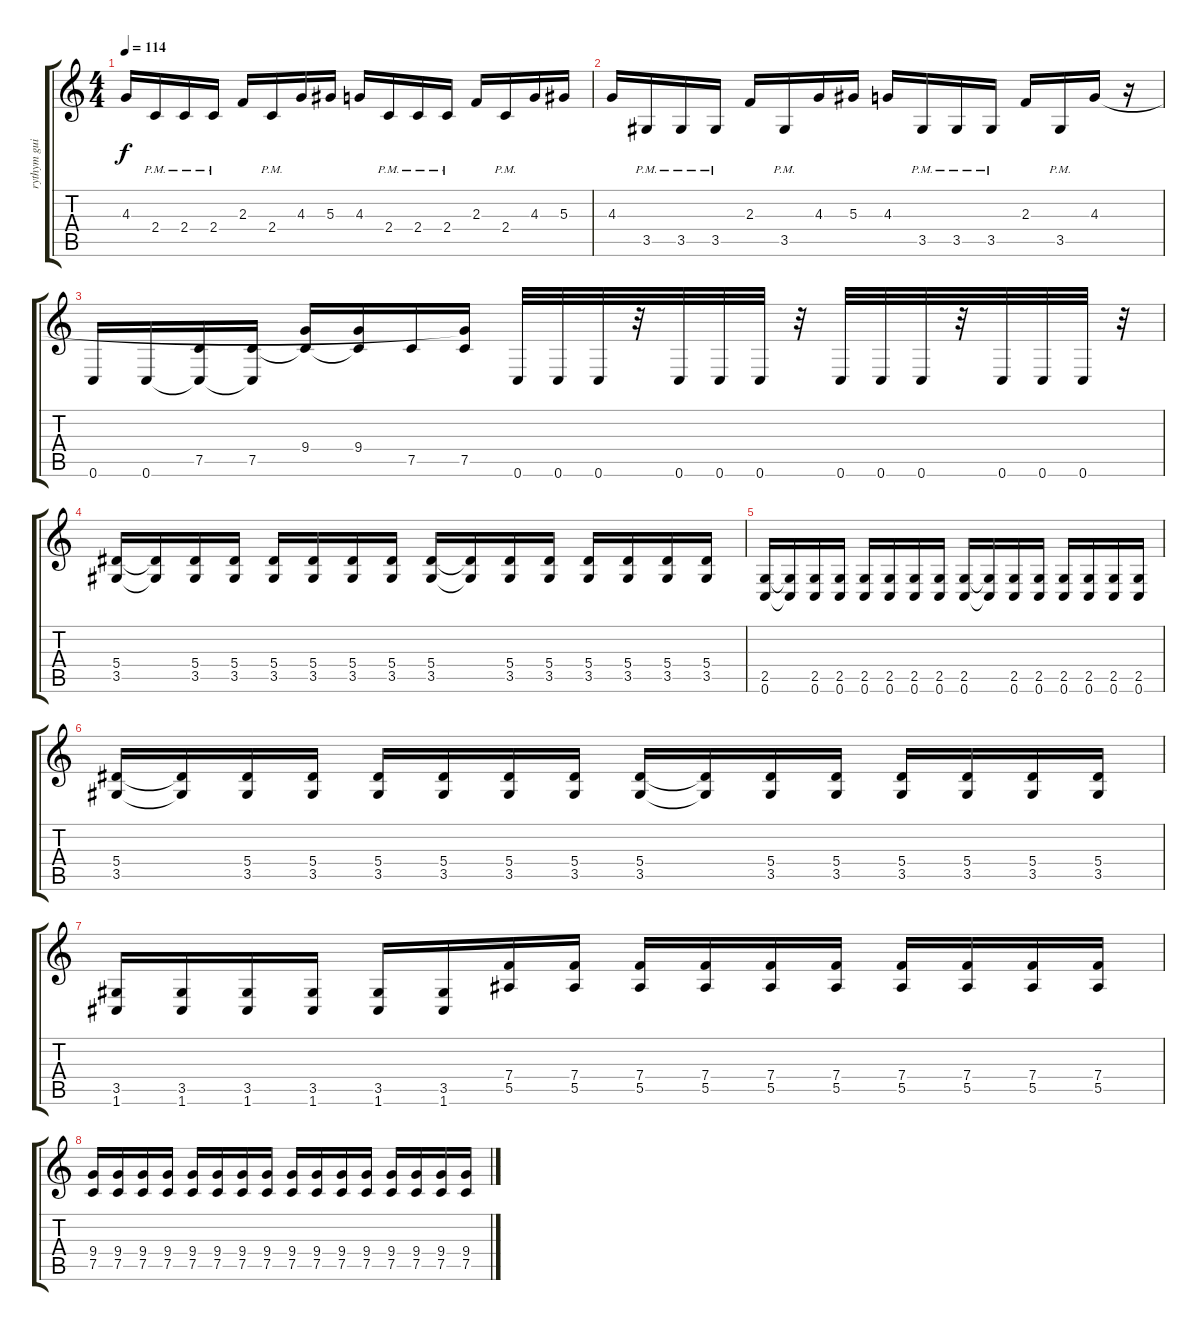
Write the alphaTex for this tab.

\track ("rythym guitar" "rythym gui") {instrument distortionguitar}
\staff {score tabs}
\tuning (C4 G3 Eb3 Bb2 F2 C2) {hide}
\ts (4 4)
\tempo 114
\clef g2
\ks c
4.3.16{dy f} 2.4{pm}.16 2.4{pm}.16 2.4{pm}.16 2.3.16 2.4{pm}.16 4.3.16 5.3.16 4.3.16 2.4{pm}.16 2.4{pm}.16 2.4{pm}.16 2.3.16 2.4{pm}.16 4.3.16 5.3.16 |
4.3.16 3.5{pm}.16 3.5{pm}.16 3.5{pm}.16 2.3.16 3.5{pm}.16 4.3.16 5.3.16 4.3.16 3.5{pm}.16 3.5{pm}.16 3.5{pm}.16 2.3.16 3.5{pm}.16 4.3.16 r.16 |
0.6.16 0.6.16 (7.5 0.6{t}).16 (7.5 0.6{t}).16 (9.4 7.5{t}).16 (9.4 7.5{t}).16 7.5.16 (4.3{t} 7.5).16 0.6.32 0.6.32 0.6.32 r.32 0.6.32 0.6.32 0.6.32 r.32 0.6.32 0.6.32 0.6.32 r.32 0.6.32 0.6.32 0.6.32 r.32 |
(5.4 3.5).16 (5.4{t} 3.5{t}).16 (5.4 3.5).16 (5.4 3.5).16 (5.4 3.5).16 (5.4 3.5).16 (5.4 3.5).16 (5.4 3.5).16 (5.4 3.5).16 (5.4{t} 3.5{t}).16 (5.4 3.5).16 (5.4 3.5).16 (5.4 3.5).16 (5.4 3.5).16 (5.4 3.5).16 (5.4 3.5).16 |
(2.5 0.6).16 (2.5{t} 0.6{t}).16 (2.5 0.6).16 (2.5 0.6).16 (2.5 0.6).16 (2.5 0.6).16 (2.5 0.6).16 (2.5 0.6).16 (2.5 0.6).16 (2.5{t} 0.6{t}).16 (2.5 0.6).16 (2.5 0.6).16 (2.5 0.6).16 (2.5 0.6).16 (2.5 0.6).16 (2.5 0.6).16 |
(5.4 3.5).16 (5.4{t} 3.5{t}).16 (5.4 3.5).16 (5.4 3.5).16 (5.4 3.5).16 (5.4 3.5).16 (5.4 3.5).16 (5.4 3.5).16 (5.4 3.5).16 (5.4{t} 3.5{t}).16 (5.4 3.5).16 (5.4 3.5).16 (5.4 3.5).16 (5.4 3.5).16 (5.4 3.5).16 (5.4 3.5).16 |
(3.5 1.6).16 (3.5 1.6).16 (3.5 1.6).16 (3.5 1.6).16 (3.5 1.6).16 (3.5 1.6).16 (7.4 5.5).16 (7.4 5.5).16 (7.4 5.5).16 (7.4 5.5).16 (7.4 5.5).16 (7.4 5.5).16 (7.4 5.5).16 (7.4 5.5).16 (7.4 5.5).16 (7.4 5.5).16 |
(9.4 7.5).16 (9.4 7.5).16 (9.4 7.5).16 (9.4 7.5).16 (9.4 7.5).16 (9.4 7.5).16 (9.4 7.5).16 (9.4 7.5).16 (9.4 7.5).16 (9.4 7.5).16 (9.4 7.5).16 (9.4 7.5).16 (9.4 7.5).16 (9.4 7.5).16 (9.4 7.5).16 (9.4 7.5).16
